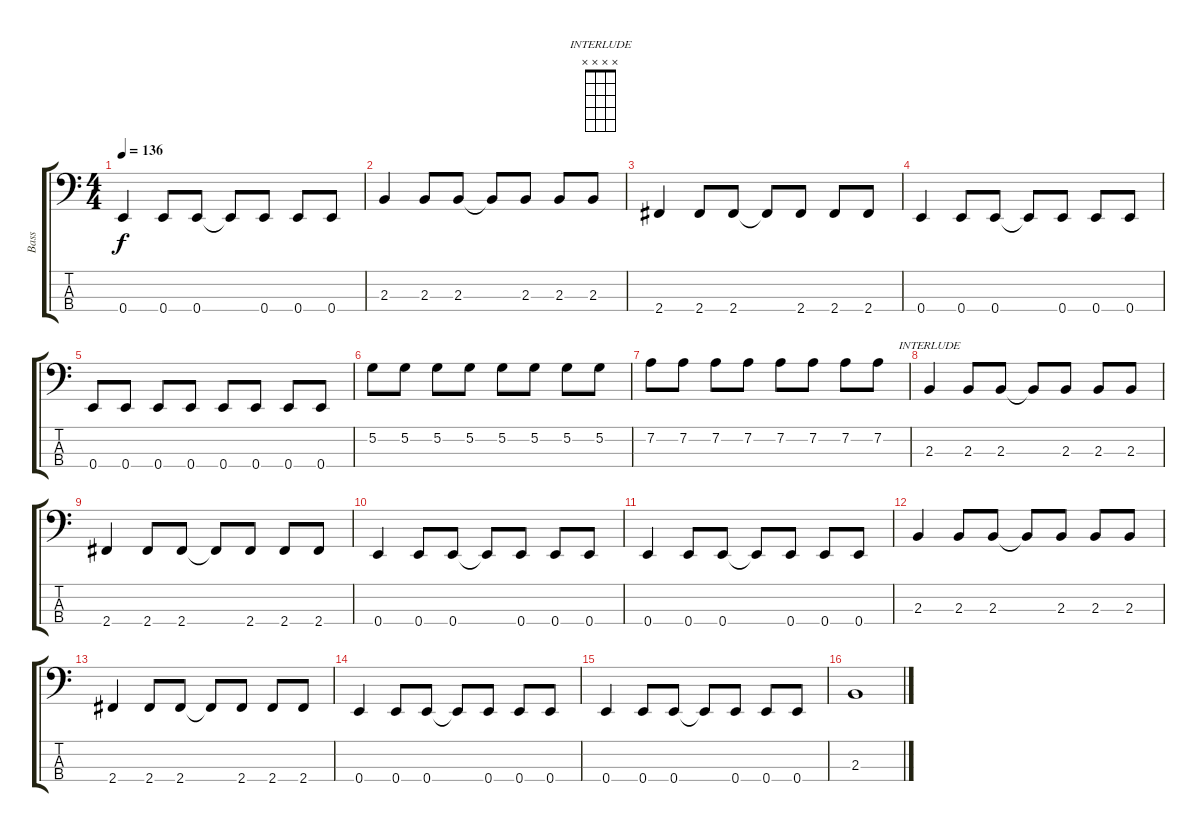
\track ("Bass" "Bass") {instrument electricbassfinger}
\staff {score tabs}
\tuning (G2 D2 A1 E1) {hide}
\chord ("INTERLUDE" x x x x)
\ts (4 4)
\tempo 136
\clef f4
\ks c
0.4.4{dy f} 0.4.8 0.4.8 0.4{t}.8 0.4.8 0.4.8 0.4.8 |
2.3.4 2.3.8 2.3.8 2.3{t}.8 2.3.8 2.3.8 2.3.8 |
2.4.4 2.4.8 2.4.8 2.4{t}.8 2.4.8 2.4.8 2.4.8 |
0.4.4 0.4.8 0.4.8 0.4{t}.8 0.4.8 0.4.8 0.4.8 |
0.4.8 0.4.8 0.4.8 0.4.8 0.4.8 0.4.8 0.4.8 0.4.8 |
5.2.8 5.2.8 5.2.8 5.2.8 5.2.8 5.2.8 5.2.8 5.2.8 |
7.2.8 7.2.8 7.2.8 7.2.8 7.2.8 7.2.8 7.2.8 7.2.8 |
2.3.4{ch "INTERLUDE"} 2.3.8 2.3.8 2.3{t}.8 2.3.8 2.3.8 2.3.8 |
2.4.4 2.4.8 2.4.8 2.4{t}.8 2.4.8 2.4.8 2.4.8 |
0.4.4 0.4.8 0.4.8 0.4{t}.8 0.4.8 0.4.8 0.4.8 |
0.4.4 0.4.8 0.4.8 0.4{t}.8 0.4.8 0.4.8 0.4.8 |
2.3.4 2.3.8 2.3.8 2.3{t}.8 2.3.8 2.3.8 2.3.8 |
2.4.4 2.4.8 2.4.8 2.4{t}.8 2.4.8 2.4.8 2.4.8 |
0.4.4 0.4.8 0.4.8 0.4{t}.8 0.4.8 0.4.8 0.4.8 |
0.4.4 0.4.8 0.4.8 0.4{t}.8 0.4.8 0.4.8 0.4.8 |
2.3.1
